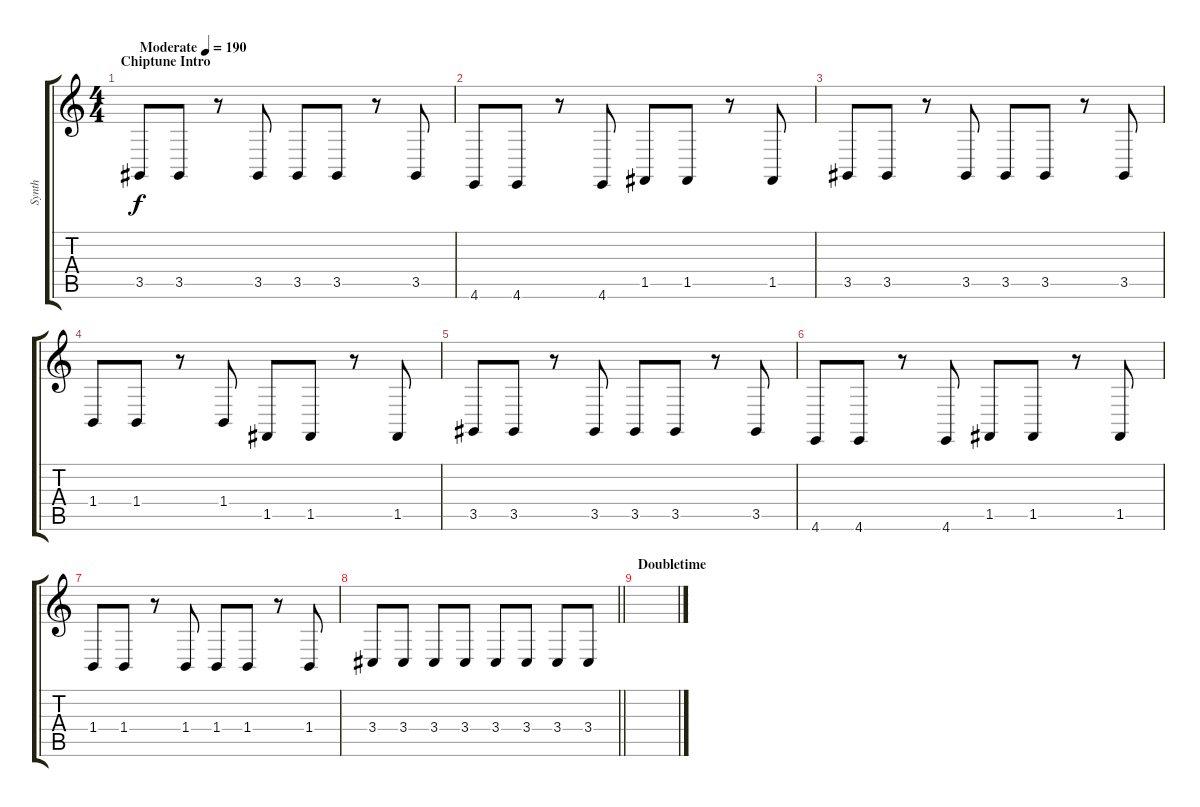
\track ("Synth" "Synth") {instrument lead2sawtooth}
\staff {score tabs}
\tuning (C4 G3 Eb3 Bb2 F2 C2) {hide}
\ts (4 4)
\section ("" "Chiptune Intro")
\tempo (190 "Moderate")
\clef g2
\ks c
3.5.8{dy f instrument lead2sawtooth} 3.5.8 r.8 3.5.8 3.5.8 3.5.8 r.8 3.5.8 |
4.6.8 4.6.8 r.8 4.6.8 1.5.8 1.5.8 r.8 1.5.8 |
3.5.8 3.5.8 r.8 3.5.8 3.5.8 3.5.8 r.8 3.5.8 |
1.4.8 1.4.8 r.8 1.4.8 1.5.8 1.5.8 r.8 1.5.8 |
3.5.8 3.5.8 r.8 3.5.8 3.5.8 3.5.8 r.8 3.5.8 |
4.6.8 4.6.8 r.8 4.6.8 1.5.8 1.5.8 r.8 1.5.8 |
1.4.8 1.4.8 r.8 1.4.8 1.4.8 1.4.8 r.8 1.4.8 |
\barLineRight lightlight
3.4.8 3.4.8 3.4.8 3.4.8 3.4.8 3.4.8 3.4.8 3.4.8 |
\section ("" "Doubletime")
